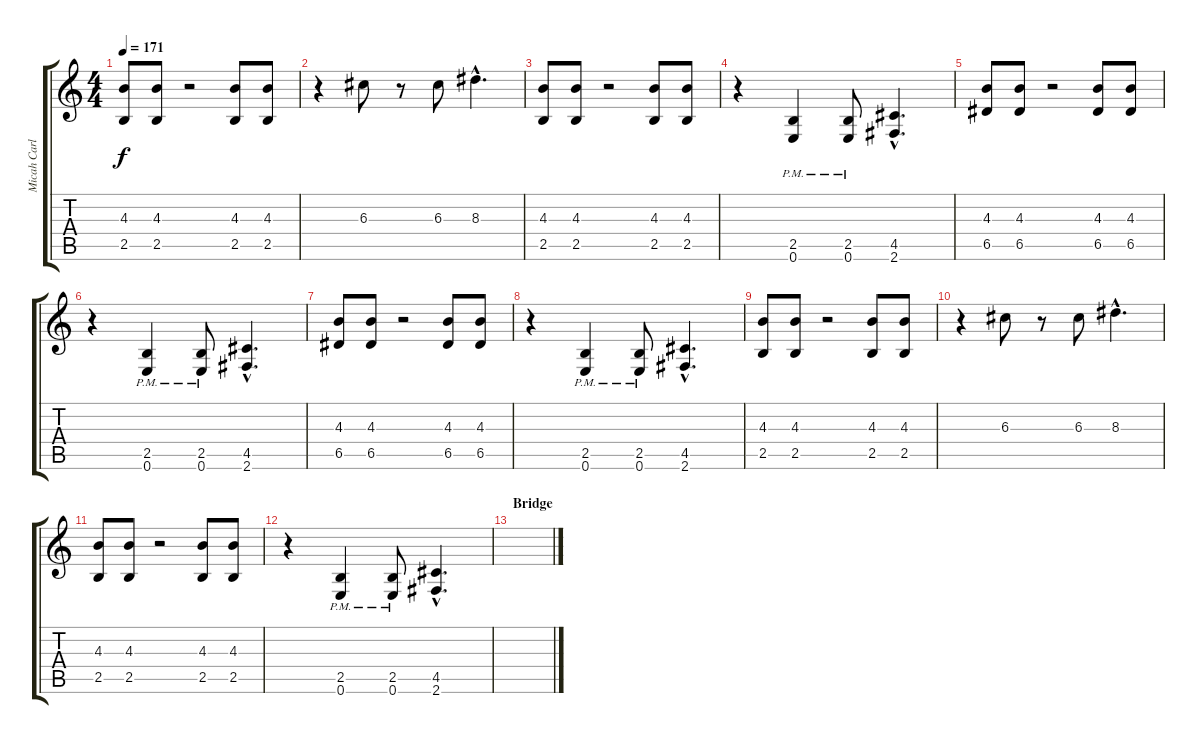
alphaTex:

\track ("Micah Carli (Guitar)" "Micah Carl") {instrument electricguitarjazz}
\staff {score tabs}
\tuning (E4 B3 G3 D3 A2 E2) {hide}
\ts (4 4)
\tempo 171
\clef g2
\ks c
(4.3 2.5).8{dy f} (4.3 2.5).8 r.2 (4.3 2.5).8 (4.3 2.5).8 |
r.4 6.3.8 r.8 6.3.8 8.3{hac}.4{d} |
(4.3 2.5).8 (4.3 2.5).8 r.2 (4.3 2.5).8 (4.3 2.5).8 |
r.4 (2.5{pm} 0.6{pm}).4 (2.5{pm} 0.6{pm}).8 (4.5{hac} 2.6{hac}).4{d} |
(4.3 6.5).8 (4.3 6.5).8 r.2 (4.3 6.5).8 (4.3 6.5).8 |
r.4 (2.5{pm} 0.6{pm}).4 (2.5{pm} 0.6{pm}).8 (4.5{hac} 2.6{hac}).4{d} |
(4.3 6.5).8 (4.3 6.5).8 r.2 (4.3 6.5).8 (4.3 6.5).8 |
r.4 (2.5{pm} 0.6{pm}).4 (2.5{pm} 0.6{pm}).8 (4.5{hac} 2.6{hac}).4{d} |
(4.3 2.5).8 (4.3 2.5).8 r.2 (4.3 2.5).8 (4.3 2.5).8 |
r.4 6.3.8 r.8 6.3.8 8.3{hac}.4{d} |
(4.3 2.5).8 (4.3 2.5).8 r.2 (4.3 2.5).8 (4.3 2.5).8 |
r.4 (2.5{pm} 0.6{pm}).4 (2.5{pm} 0.6{pm}).8 (4.5{hac} 2.6{hac}).4{d} |
\section ("" "Bridge")
